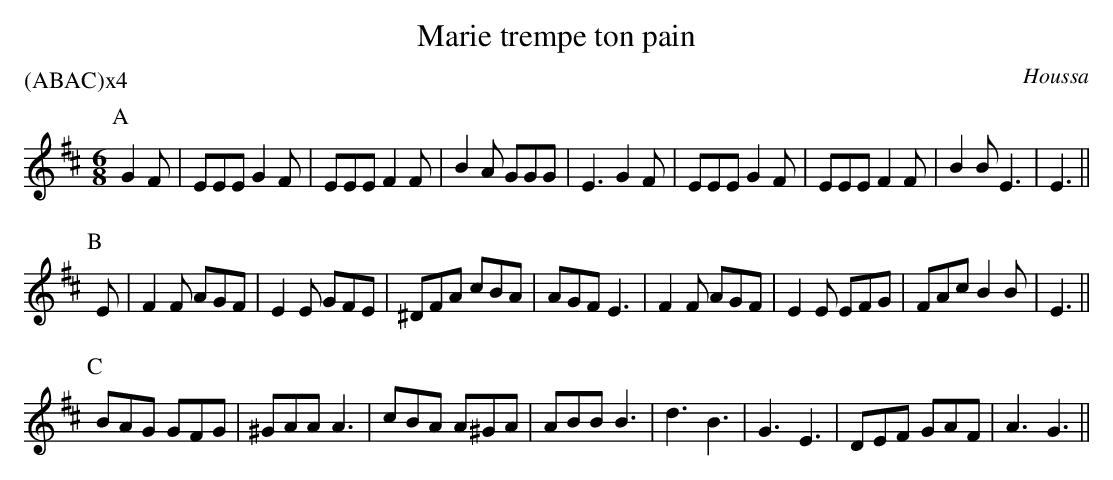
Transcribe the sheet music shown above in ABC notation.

X:1
C: Houssa
T: Marie trempe ton pain
P: (ABAC)x4
M: 6/8
L: 1/4
K: Des
P: A
G F/2|E/2E/2E/2GF/2|E/2E/2E/2FF/2|BA/2 G/2G/2G/2|E3/2G F/2|E/2E/2E/2GF/2|E/2E/2E/2FF/2|BB/2E3/2|E3/2||
P: B
E/2|FF/2 A/2G/2F/2|EE/2 G/2F/2E/2|^D/2F/2A/2 c/2B/2A/2|A/2G/2F/2 E3/2|FF/2 A/2G/2F/2|EE/2 E/2F/2G/2|F/2A/2c/2 BB/2|E3/2||
P: C
B/2A/2G/2 G/2F/2G/2|^G/2A/2A/2 A3/2|c/2B/2A/2 A/2^G/2A/2|A/2B/2B/2 B3/2|d3/2B3/2|G3/2 E3/2|D/2E/2F/2 G/2A/2F/2|A3/2 G3/2||
